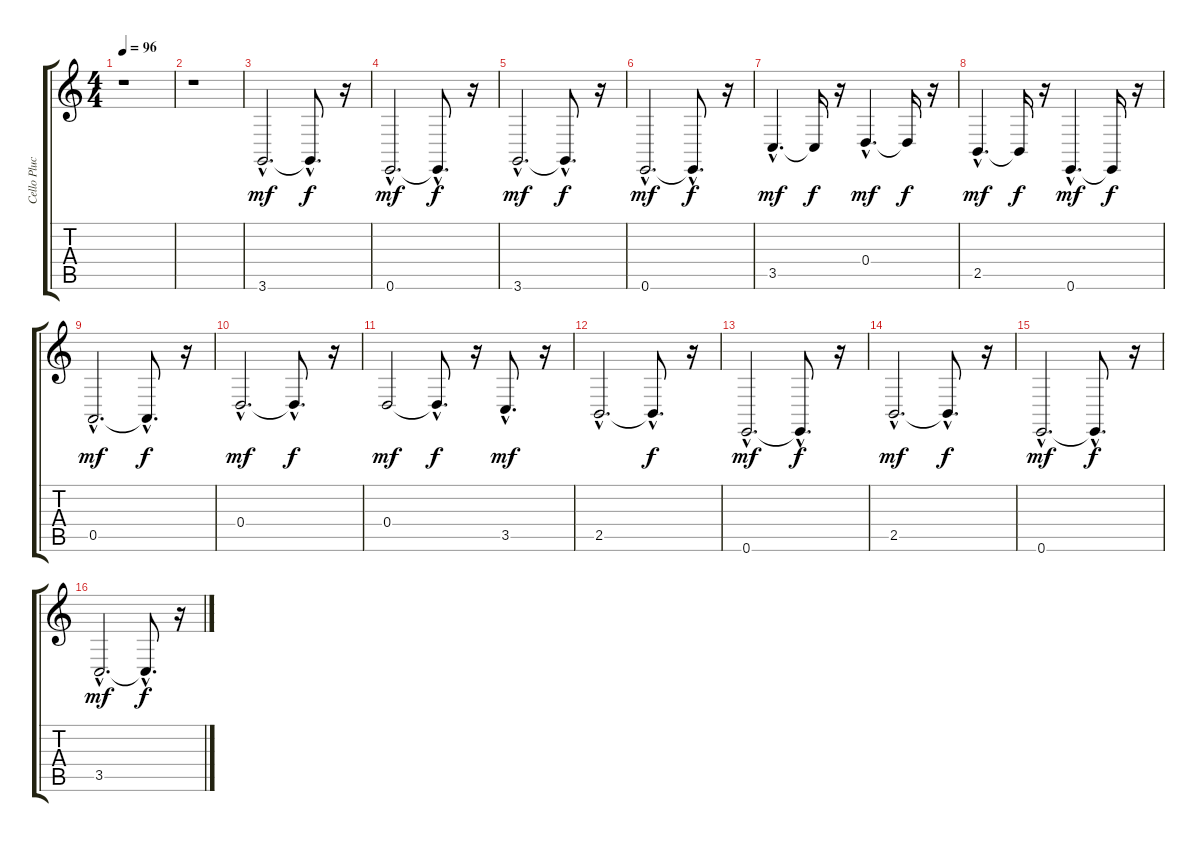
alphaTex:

\track ("Cello Pluck" "Cello Pluc") {instrument pizzicatostrings}
\staff {score tabs}
\tuning (E4 B3 G3 D3 A2 E2) {hide}
\ts (4 4)
\tempo 96
\clef g2
\ks c
r.1{dy f} |
r.1 |
3.6{hac}.2{d dy mf} 3.6{hac t}.8{d dy f} r.16 |
0.6{hac}.2{d dy mf} 0.6{hac t}.8{d dy f} r.16 |
3.6{hac}.2{d dy mf} 3.6{hac t}.8{d dy f} r.16 |
0.6{hac}.2{d dy mf} 0.6{hac t}.8{d dy f} r.16 |
3.5{hac}.4{d dy mf} 3.5{t}.16{dy f} r.16 0.4{hac}.4{d dy mf} 0.4{t}.16{dy f} r.16 |
2.5{hac}.4{d dy mf} 2.5{t}.16{dy f} r.16 0.6{hac}.4{d dy mf} 0.6{t}.16{dy f} r.16 |
0.5{hac}.2{d dy mf} 0.5{hac t}.8{d dy f} r.16 |
0.4{hac}.2{d dy mf} 0.4{hac t}.8{d dy f} r.16 |
0.4.2{dy mf} 0.4{hac t}.8{d dy f} r.16 3.5{hac}.8{d dy mf} r.16 |
2.5{hac}.2{d} 2.5{hac t}.8{d dy f} r.16 |
0.6{hac}.2{d dy mf} 0.6{hac t}.8{d dy f} r.16 |
2.5{hac}.2{d dy mf} 2.5{hac t}.8{d dy f} r.16 |
0.6{hac}.2{d dy mf} 0.6{hac t}.8{d dy f} r.16 |
3.5{hac}.2{d dy mf} 3.5{hac t}.8{d dy f} r.16
